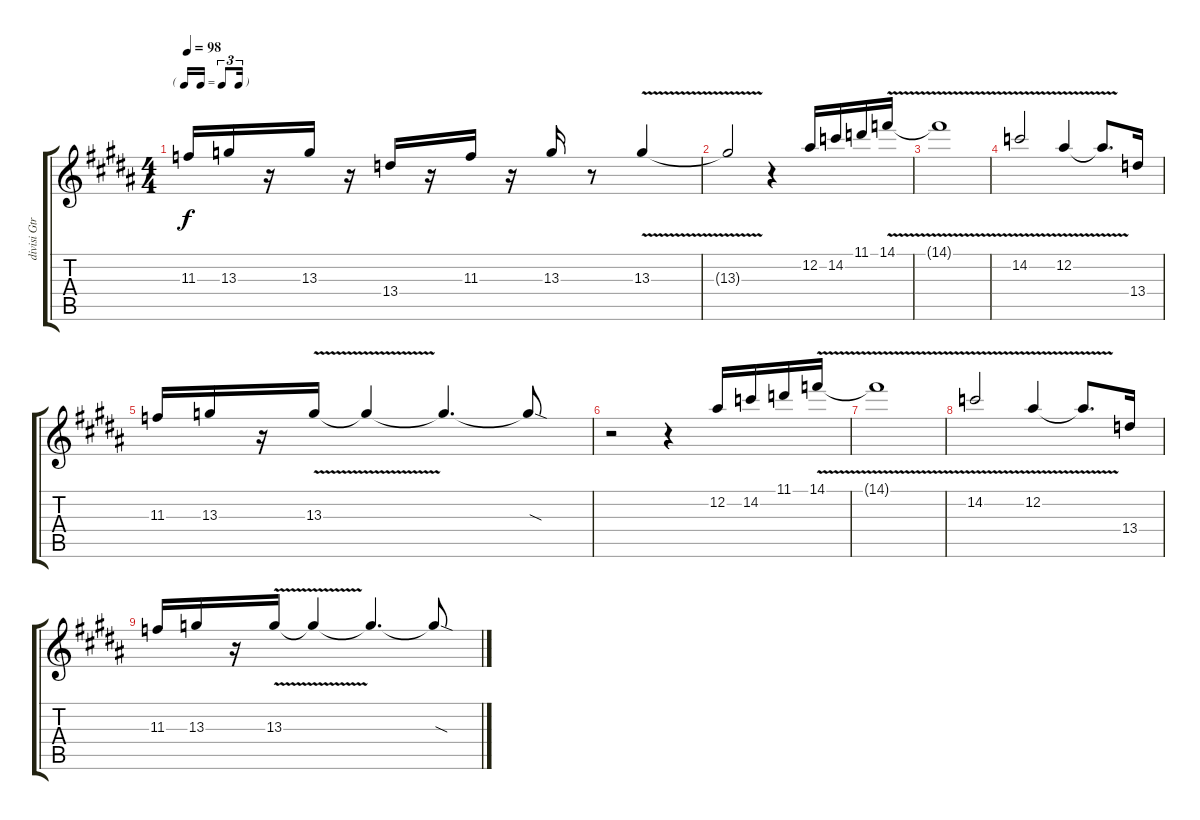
\track ("divisi Gtr.2" "divisi Gtr") {instrument distortionguitar}
\staff {score tabs}
\tuning (Eb4 Bb3 Gb3 Db3 Ab2 Eb2) {hide}
\ts (4 4)
\tf triplet16th
\tempo 98
\clef g2
\ks g#minor
11.3.16{dy f beam Up} 13.3.16{beam Up} r.16 13.3.16{beam Up} r.16 13.4.16{beam Up} r.16 11.3.16{beam Up} r.16 13.3.16{beam Up} r.8 13.3{v}.4{beam Up} |
13.3{t}.2{beam Up} r.4 12.2.16{beam Up} 14.2.16{beam Up} 11.1.16{beam Up} 14.1{v}.16{beam Up} |
14.1{t}.1 |
14.2{v}.2{beam Up} 12.2{v}.4{beam Up} 12.2{t}.8{d beam Up} 13.4.16{beam Up} |
11.3.16{beam Up} 13.3.16{beam Up} r.16 13.3{v}.16{beam Up} 13.3{t}.4{beam Up} 13.3{t}.4{d beam Up} 13.3{sod t}.8{beam Up} |
r.2 r.4 12.2.16{beam Up} 14.2.16{beam Up} 11.1.16{beam Up} 14.1{v}.16{beam Up} |
14.1{t}.1 |
14.2{v}.2{beam Up} 12.2{v}.4{beam Up} 12.2{t}.8{d beam Up} 13.4.16{beam Up} |
11.3.16{beam Up} 13.3.16{beam Up} r.16 13.3{v}.16{beam Up} 13.3{t}.4{beam Up} 13.3{t}.4{d beam Up} 13.3{sod t}.8{beam Up}
